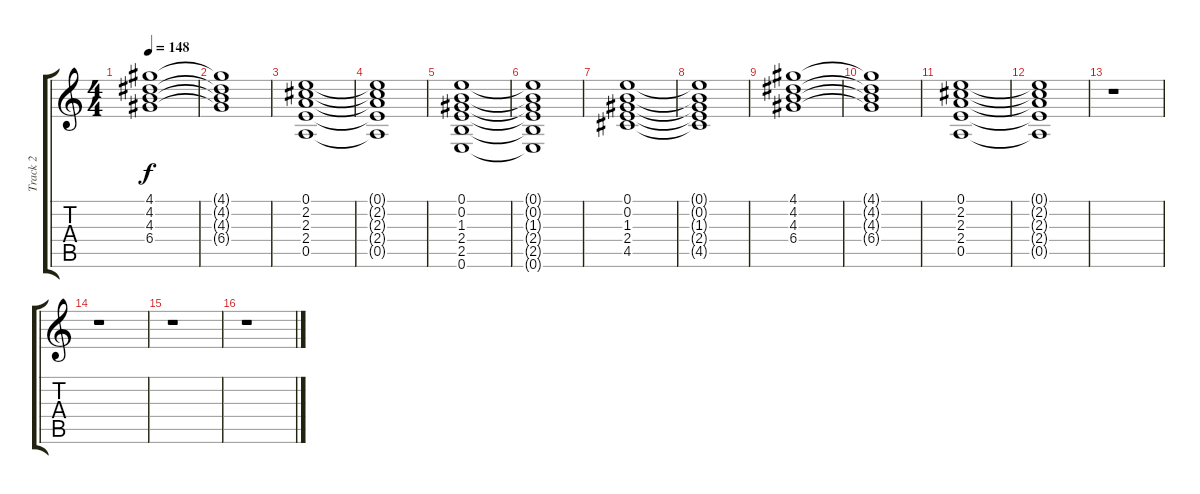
\track ("Track 2" "Track 2") {instrument acousticguitarsteel}
\staff {score tabs}
\tuning (E4 B3 G3 D3 A2 E2) {hide}
\ts (4 4)
\tempo 148
\clef g2
\ks c
(4.1 4.2 4.3 6.4).1{dy f} |
(4.1{t} 4.2{t} 4.3{t} 6.4{t}).1 |
(0.1 2.2 2.3 2.4 0.5).1 |
(0.1{t} 2.2{t} 2.3{t} 2.4{t} 0.5{t}).1 |
(0.1 0.2 1.3 2.4 2.5 0.6).1 |
(0.1{t} 0.2{t} 1.3{t} 2.4{t} 2.5{t} 0.6{t}).1 |
(0.1 0.2 1.3 2.4 4.5).1 |
(0.1{t} 0.2{t} 1.3{t} 2.4{t} 4.5{t}).1 |
(4.1 4.2 4.3 6.4).1 |
(4.1{t} 4.2{t} 4.3{t} 6.4{t}).1 |
(0.1 2.2 2.3 2.4 0.5).1 |
(0.1{t} 2.2{t} 2.3{t} 2.4{t} 0.5{t}).1 |
r.1 |
r.1 |
r.1 |
r.1
